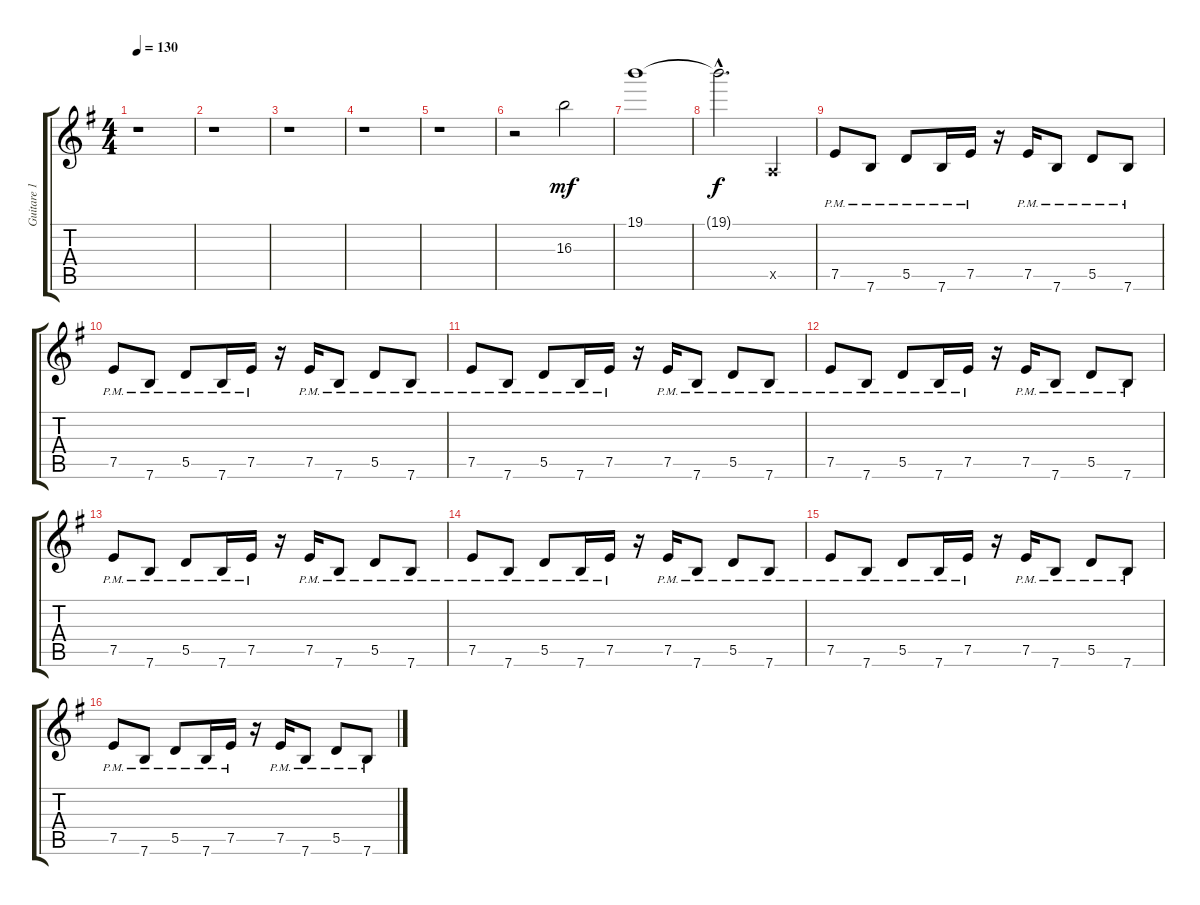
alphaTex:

\track ("Guitare 1" "Guitare 1") {instrument distortionguitar}
\staff {score tabs}
\tuning (E4 B3 G3 D3 A2 E2) {hide}
\ts (4 4)
\tempo 130
\clef g2
\ks g
r.1{dy mf instrument distortionguitar} |
r.1 |
r.1 |
r.1 |
r.1 |
r.2 16.3.2 |
19.1.1 |
19.1{hac t}.2{d dy f} 0.5{x}.4 |
7.5{pm}.8 7.6{pm}.8 5.5{pm}.8 7.6{pm}.16 7.5{pm}.16 r.16 7.5{pm}.16 7.6{pm}.8 5.5{pm}.8 7.6{pm}.8 |
7.5{pm}.8 7.6{pm}.8 5.5{pm}.8 7.6{pm}.16 7.5{pm}.16 r.16 7.5{pm}.16 7.6{pm}.8 5.5{pm}.8 7.6{pm}.8 |
7.5{pm}.8 7.6{pm}.8 5.5{pm}.8 7.6{pm}.16 7.5{pm}.16 r.16 7.5{pm}.16 7.6{pm}.8 5.5{pm}.8 7.6{pm}.8 |
7.5{pm}.8 7.6{pm}.8 5.5{pm}.8 7.6{pm}.16 7.5{pm}.16 r.16 7.5{pm}.16 7.6{pm}.8 5.5{pm}.8 7.6{pm}.8 |
7.5{pm}.8 7.6{pm}.8 5.5{pm}.8 7.6{pm}.16 7.5{pm}.16 r.16 7.5{pm}.16 7.6{pm}.8 5.5{pm}.8 7.6{pm}.8 |
7.5{pm}.8 7.6{pm}.8 5.5{pm}.8 7.6{pm}.16 7.5{pm}.16 r.16 7.5{pm}.16 7.6{pm}.8 5.5{pm}.8 7.6{pm}.8 |
7.5{pm}.8 7.6{pm}.8 5.5{pm}.8 7.6{pm}.16 7.5{pm}.16 r.16 7.5{pm}.16 7.6{pm}.8 5.5{pm}.8 7.6{pm}.8 |
7.5{pm}.8 7.6{pm}.8 5.5{pm}.8 7.6{pm}.16 7.5{pm}.16 r.16 7.5{pm}.16 7.6{pm}.8 5.5{pm}.8 7.6{pm}.8
